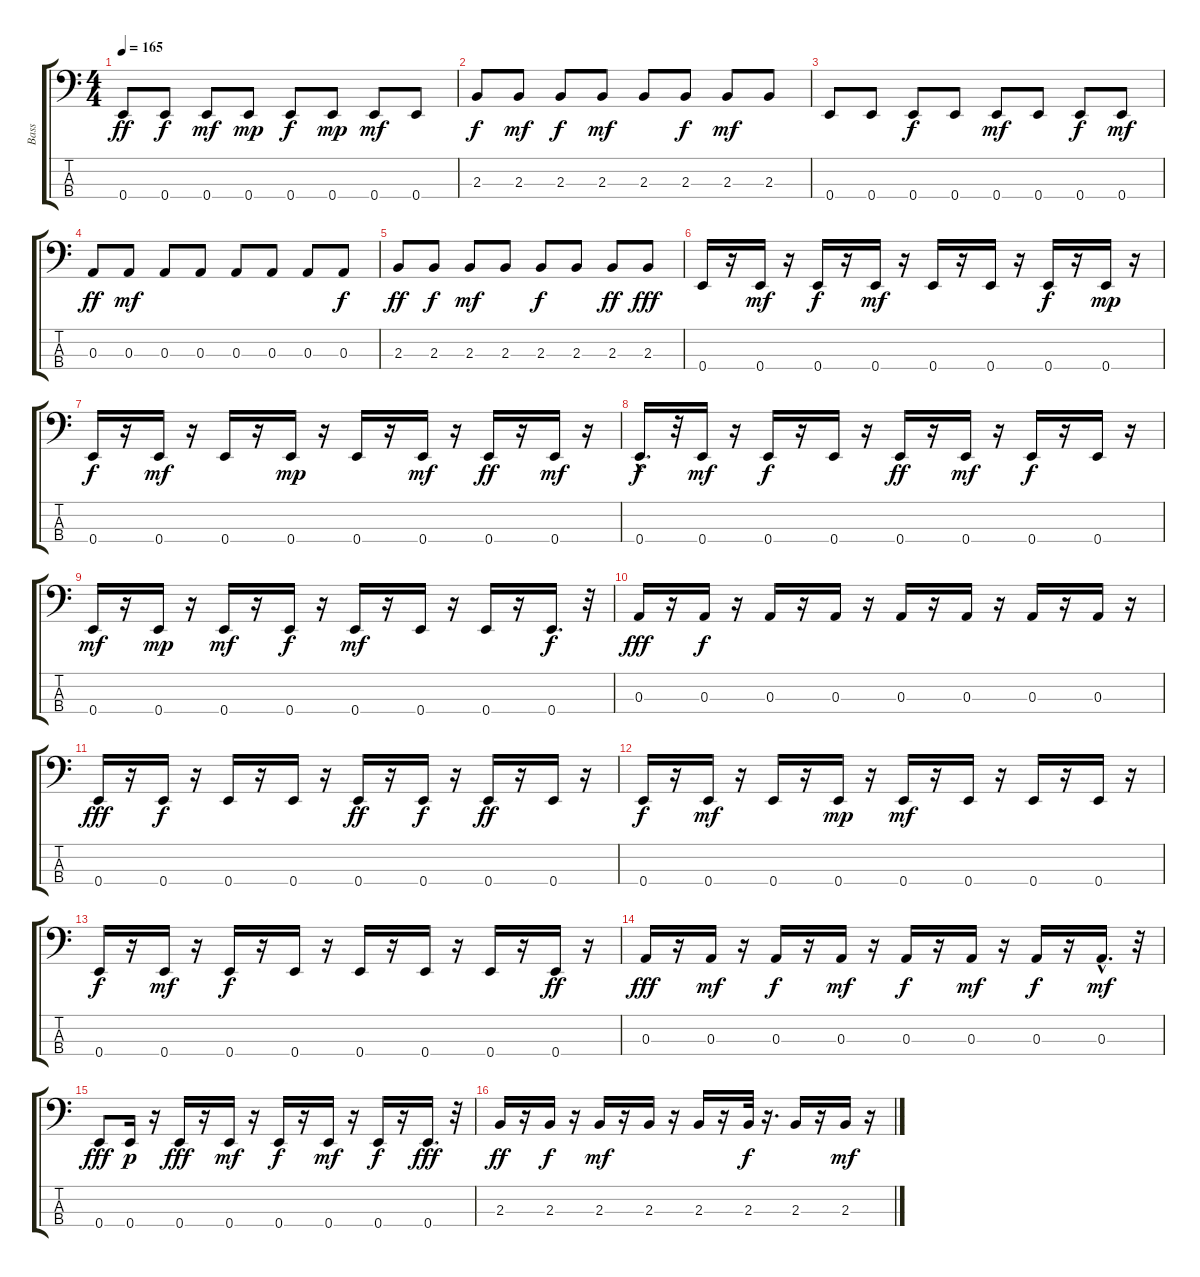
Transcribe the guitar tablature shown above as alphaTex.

\track ("Bass" "Bass") {instrument electricbasspick}
\staff {score tabs}
\tuning (G2 D2 A1 E1) {hide}
\ts (4 4)
\tempo 165
\clef f4
\ks c
0.4.8{dy ff} 0.4.8{dy f} 0.4.8{dy mf} 0.4.8{dy mp} 0.4.8{dy f} 0.4.8{dy mp} 0.4.8{dy mf} 0.4.8 |
2.3.8{dy f} 2.3.8{dy mf} 2.3.8{dy f} 2.3.8{dy mf} 2.3.8 2.3.8{dy f} 2.3.8{dy mf} 2.3.8 |
0.4.8 0.4.8 0.4.8{dy f} 0.4.8 0.4.8{dy mf} 0.4.8 0.4.8{dy f} 0.4.8{dy mf} |
0.3.8{dy ff} 0.3.8{dy mf} 0.3.8 0.3.8 0.3.8 0.3.8 0.3.8 0.3.8{dy f} |
2.3.8{dy ff} 2.3.8{dy f} 2.3.8{dy mf} 2.3.8 2.3.8{dy f} 2.3.8 2.3.8{dy ff} 2.3.8{dy fff} |
0.4.16 r.16 0.4.16{dy mf} r.16 0.4.16{dy f} r.16 0.4.16{dy mf} r.16 0.4.16 r.16 0.4.16 r.16 0.4.16{dy f} r.16 0.4.16{dy mp} r.16 |
0.4.16{dy f} r.16 0.4.16{dy mf} r.16 0.4.16 r.16 0.4.16{dy mp} r.16 0.4.16 r.16 0.4.16{dy mf} r.16 0.4.16{dy ff} r.16 0.4.16{dy mf} r.16 |
0.4{hac}.16{d dy f} r.32 0.4.16{dy mf} r.16 0.4.16{dy f} r.16 0.4.16 r.16 0.4.16{dy ff} r.16 0.4.16{dy mf} r.16 0.4.16{dy f} r.16 0.4.16 r.16 |
0.4.16{dy mf} r.16 0.4.16{dy mp} r.16 0.4.16{dy mf} r.16 0.4.16{dy f} r.16 0.4.16{dy mf} r.16 0.4.16 r.16 0.4.16 r.16 0.4.16{d dy f} r.32 |
0.3.16{dy fff} r.16 0.3.16{dy f} r.16 0.3.16 r.16 0.3.16 r.16 0.3.16 r.16 0.3.16 r.16 0.3.16 r.16 0.3.16 r.16 |
0.4.16{dy fff} r.16 0.4.16{dy f} r.16 0.4.16 r.16 0.4.16 r.16 0.4.16{dy ff} r.16 0.4.16{dy f} r.16 0.4.16{dy ff} r.16 0.4.16 r.16 |
0.4.16{dy f} r.16 0.4.16{dy mf} r.16 0.4.16 r.16 0.4.16{dy mp} r.16 0.4.16{dy mf} r.16 0.4.16 r.16 0.4.16 r.16 0.4.16 r.16 |
0.4.16{dy f} r.16 0.4.16{dy mf} r.16 0.4.16{dy f} r.16 0.4.16 r.16 0.4.16 r.16 0.4.16 r.16 0.4.16 r.16 0.4.16{dy ff} r.16 |
0.3.16{dy fff} r.16 0.3.16{dy mf} r.16 0.3.16{dy f} r.16 0.3.16{dy mf} r.16 0.3.16{dy f} r.16 0.3.16{dy mf} r.16 0.3.16{dy f} r.16 0.3{hac}.16{d dy mf} r.32 |
0.4.8{dy fff} 0.4.16{dy p} r.16 0.4.16{dy fff} r.16 0.4.16{dy mf} r.16 0.4.16{dy f} r.16 0.4.16{dy mf} r.16 0.4.16{dy f} r.16 0.4.16{d dy fff} r.32 |
2.3.16{dy ff} r.16 2.3.16{dy f} r.16 2.3.16{dy mf} r.16 2.3.16 r.16 2.3.16 r.16 2.3.32{dy f} r.16{d} 2.3.16 r.16 2.3.16{dy mf} r.16
